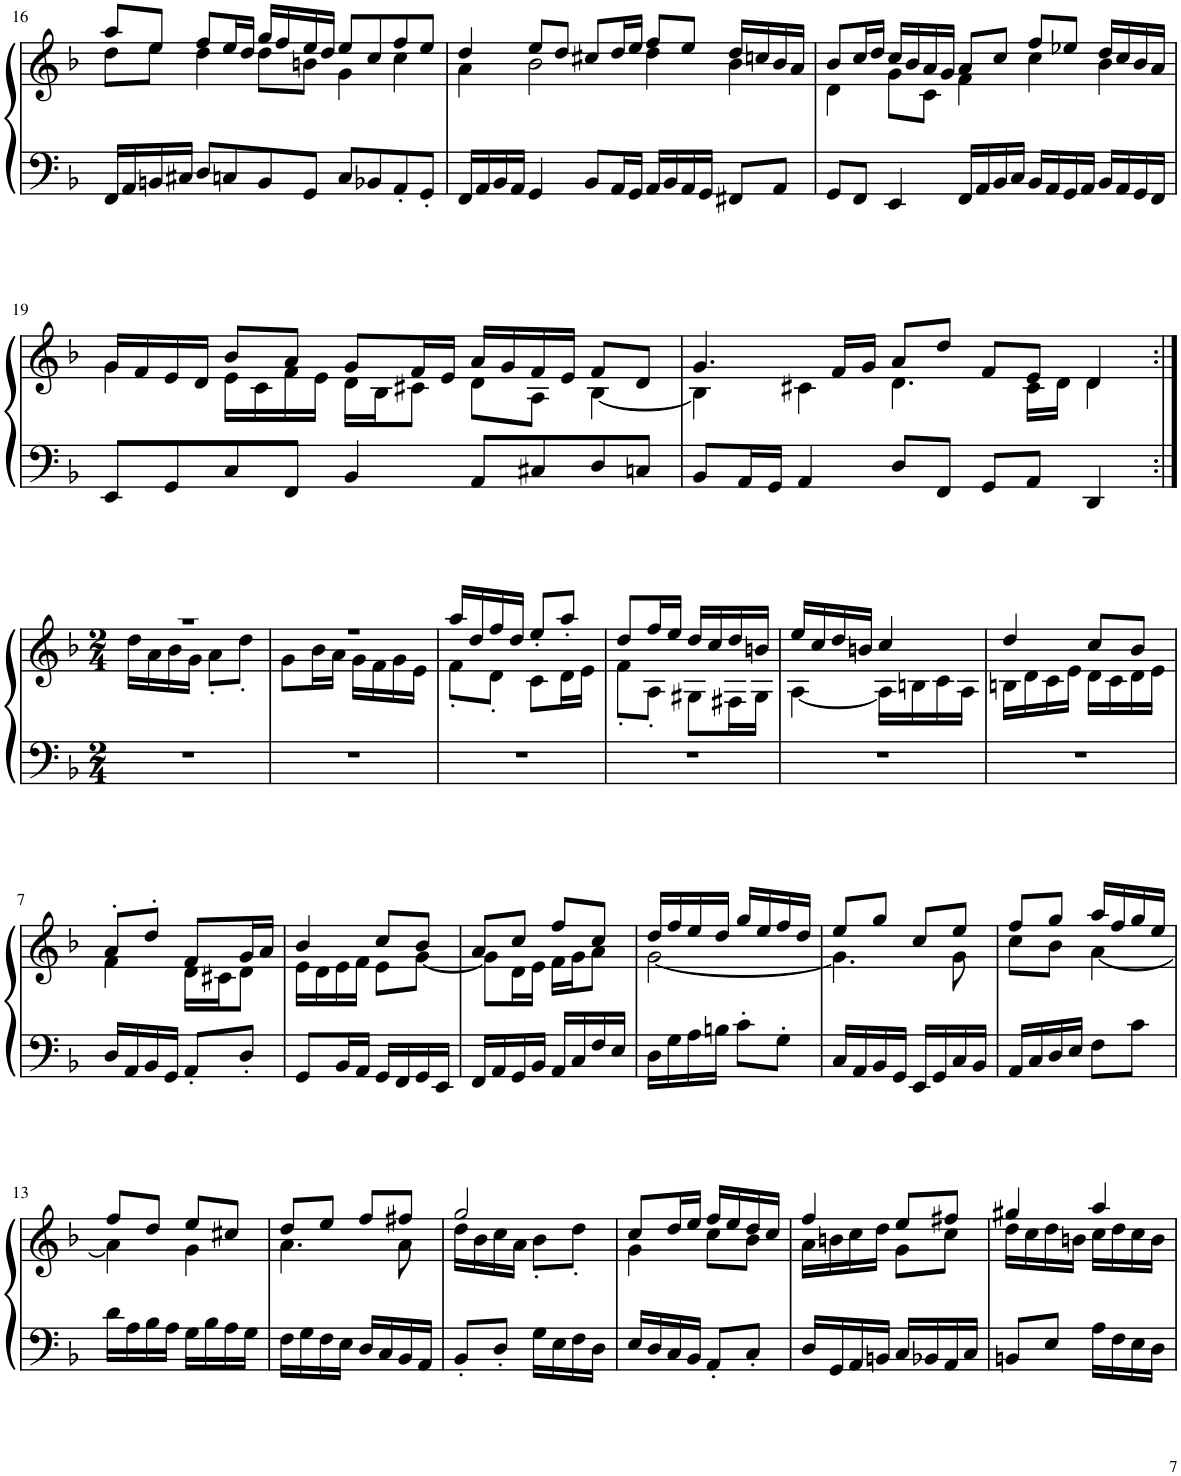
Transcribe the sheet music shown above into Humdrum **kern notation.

**kern	**kern
*part1	*part1
*staff2	*staff1
*I"Harpsichord	*
*I'Hch.	*
!!LO:PB:g=z
*clefF4	*clefG2
*k[b-]	*k[b-]
*M5/4	*M5/4
=16	=16
*	*^
16FF/LL	8aa/L	8dd\L
16AA/	.	.
16BBn/	8ee/J	8ee\J
16C#X/JJ	.	.
8D/L	8ff/L	4dd\
8Cn/	16ee/L	.
.	16dd/JJ	.
8BB/	16gg/LL	8dd\L
.	16ff/	.
8GG/J	16ee/	8bn\J
.	16dd/JJ	.
8C/L	8ee/L	4g\
8BB-X/	8cc/	.
8AA'/	8ff/	4cc\
8GG'/J	8ee/J	.
=17	=17	=17
16FF/LL	4dd/	4a\
16AA/	.	.
16BB-/	.	.
16AA/JJ	.	.
4GG/	8ee/L	2b-\
.	8dd/J	.
8BB-/L	8cc#X/L	.
16AA/L	16dd/L	.
16GG/JJ	16ee/JJ	.
16AA/LL	8ff/L	4dd\
16BB-/	.	.
16AA/	8ee/J	.
16GG/JJ	.	.
8FF#X/L	16dd/LL	4b-\
.	16ccn/	.
8AA/J	16b-/	.
.	16a/JJ	.
=18	=18	=18
8GG/L	8b-/L	4d\
8FF/J	16cc/L	.
.	16dd/JJ	.
4EE/	16cc/LL	8g\L
.	16b-/	.
.	16a/	8c\J
.	16g/JJ	.
16FF/LL	8a/L	4f\
16AA/	.	.
16BB-/	8cc/J	.
16C/JJ	.	.
16BB-/LL	8ff/L	4cc\
16AA/	.	.
16GG/	8ee-X/J	.
16AA/JJ	.	.
16BB-/LL	16dd/LL	4b-\
16AA/	16cc/	.
16GG/	16b-/	.
16FF/JJ	16a/JJ	.
!!LO:LB:g=z	!!
=19	=19	=19
8EE/L	16g/LL	4g\
.	16f/	.
8GG/	16e/	.
.	16d/JJ	.
8C/	8b-/L	16e\LL
.	.	16c\
8FF/J	8a/J	16f\
.	.	16e\JJ
4BB-/	8g/L	16d\LL
.	.	16B-\J
.	16f/L	8c#X\J
.	16e/JJ	.
8AA/L	16a/LL	8d\L
.	16g/	.
8C#X/	16f/	8A\J
.	16e/JJ	.
8D/	8f/L	[4B-\
8Cn/J	8d/J	.
=20	=20	=20
8BB-/L	4.g/	4B-\]
16AA/L	.	.
16GG/JJ	.	.
4AA/	.	4c#X\
.	16f/LL	.
.	16g/JJ	.
8D/L	8a/L	4.d\
8FF/J	8dd/J	.
8GG/L	8f/L	.
8AA/J	8e/J	16c#\LL
.	.	16d\JJ
4DD/	4d/	4d\
!!LO:LB:g=z	!!
=1:|!	=1:|!	=1:|!
*M2/4	*M2/4	*
2r	2r	16dd\LL
.	.	16a\
.	.	16b-\
.	.	16g\JJ
.	.	8a'\L
.	.	8dd'\J
=2	=2	=2
2r	2r	8g\L
.	.	16b-\L
.	.	16a\JJ
.	.	16g\LL
.	.	16f\
.	.	16g\
.	.	16e\JJ
=3	=3	=3
2r	16aa/LL	8f'\L
.	16dd/	.
.	16ff/	8d'\J
.	16dd/JJ	.
.	8ee'</L	8c\L
.	8aa'</J	16d\L
.	.	16e\JJ
=4	=4	=4
2r	8dd/L	8f'\L
.	16ff/L	8A'\J
.	16ee/JJ	.
.	16dd/LL	8G#X\L
.	16cc/	.
.	16dd/	16F#X\L
.	16bn/JJ	16G#\JJ
=5	=5	=5
2r	16ee/LL	[4A\
.	16cc/	.
.	16dd/	.
.	16bn/JJ	.
.	4cc/	16A\LL]
.	.	16Bn\
.	.	16c\
.	.	16A\JJ
=6	=6	=6
2r	4dd/	16Bn\LL
.	.	16d\
.	.	16c\
.	.	16e\JJ
.	8cc/L	16d\LL
.	.	16c\
.	8b-/J	16d\
.	.	16e\JJ
!!LO:LB:g=z	!!
=7	=7	=7
16D/LL	8a'/L	4f\
16AA/	.	.
16BB-/	8dd'/J	.
16GG/JJ	.	.
8AA'/L	8f/L	16d\LL
.	.	16c#X\J
8D'/J	16g/L	8d\J
.	16a/JJ	.
=8	=8	=8
8GG/L	4b-/	16e\LL
.	.	16d\
16BB-/L	.	16e\
16AA/JJ	.	16f\JJ
16GG/LL	8cc/L	8e\L
16FF/	.	.
16GG/	8b-/J	[8g\J
16EE/JJ	.	.
=9	=9	=9
16FF/LL	8a/L	8g\L]
16AA/	.	.
16GG/	8cc/J	16d\L
16BB-/JJ	.	16e\JJ
16AA/LL	8ff/L	16f\LL
16C/	.	16g\J
16F/	8cc/J	8a\J
16E/JJ	.	.
=10	=10	=10
16D\LL	16dd/LL	[2g\
16G\	16ff/	.
16A\	16ee/	.
16Bn\JJ	16dd/JJ	.
8c'\L	16gg/LL	.
.	16ee/	.
8G'\J	16ff/	.
.	16dd/JJ	.
=11	=11	=11
16C/LL	8ee/L	4.g\]
16AA/	.	.
16BB-/	8gg/J	.
16GG/JJ	.	.
16EE/LL	8cc/L	.
16GG/	.	.
16C/	8ee/J	8g\
16BB-/JJ	.	.
=12	=12	=12
16AA/LL	8ff/L	8cc\L
16C/	.	.
16D/	8gg/J	8b-\J
16E/JJ	.	.
8F\L	16aa/LL	[4a\
.	16ff/	.
8c\J	16gg/	.
.	16ee/JJ	.
!!LO:LB:g=z	!!
=13	=13	=13
16d\LL	8ff/L	4a\]
16A\	.	.
16B-\	8dd/J	.
16A\JJ	.	.
16G\LL	8ee/L	4g\
16B-\	.	.
16A\	8cc#X/J	.
16G\JJ	.	.
=14	=14	=14
16F\LL	8dd/L	4.a\
16G\	.	.
16F\	8ee/J	.
16E\JJ	.	.
16D/LL	8ff/L	.
16C/	.	.
16BB-/	8ff#X/J	8a\
16AA/JJ	.	.
=15	=15	=15
8BB-'/L	2gg/	16dd\LL
.	.	16b-\
8D'/J	.	16cc\
.	.	16a\JJ
16G\LL	.	8b-'\L
16E\	.	.
16F\	.	8dd'\J
16D\JJ	.	.
=16	=16	=16
16E/LL	8cc/L	4g\
16D/	.	.
16C/	16dd/L	.
16BB-/JJ	16ee/JJ	.
8AA'/L	16ff/LL	8cc\L
.	16ee/	.
8C'/J	16dd/	8b-\J
.	16cc/JJ	.
=17	=17	=17
16D/LL	4ff/	16a\LL
16GG/	.	16bn\
16AA/	.	16cc\
16BBn/JJ	.	16dd\JJ
16C/LL	8ee/L	8g\L
16BB-X/	.	.
16AA/	8ff#X/J	8cc\J
16C/JJ	.	.
=18	=18	=18
8BBn/L	4gg#X/	16dd\LL
.	.	16cc\
8E/J	.	16dd\
.	.	16bn\JJ
16A\LL	4aa/	16cc\LL
16F\	.	16dd\
16E\	.	16cc\
16D\JJ	.	16b\JJ
*	*v	*v
=	=
*-	*-
